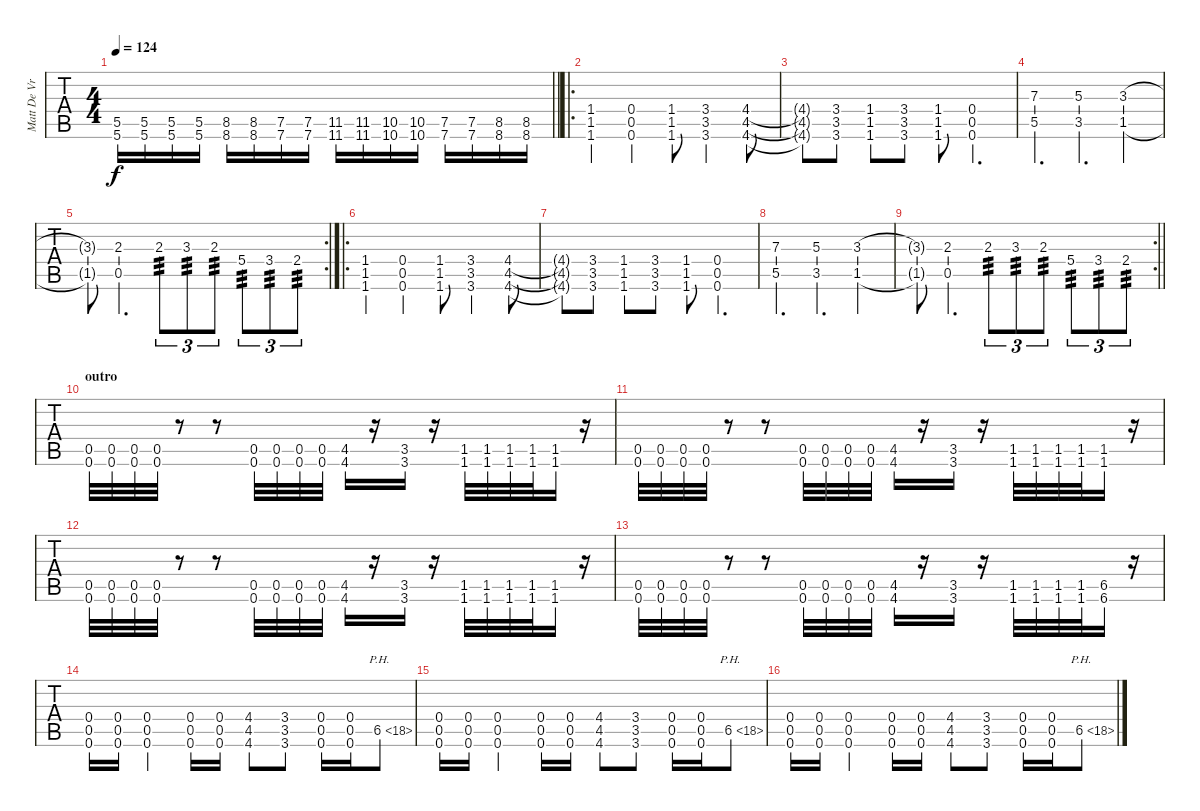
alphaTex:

\track ("Matt De Vries" "Matt De Vr") {instrument overdrivenguitar}
\staff {tabs}
\tuning (Eb4 Bb3 Gb3 Db3 Ab2 Db2) {hide}
\ts (4 4)
\tempo 124
\clef g2
\barLineRight lightlight
\ks c
(5.5 5.6).16{dy f} (5.5 5.6).16 (5.5 5.6).16 (5.5 5.6).16 (8.5 8.6).16 (8.5 8.6).16 (7.5 7.6).16 (7.5 7.6).16 (11.5 11.6).16 (11.5 11.6).16 (10.5 10.6).16 (10.5 10.6).16 (7.5 7.6).16 (7.5 7.6).16 (8.5 8.6).16 (8.5 8.6).16 |
\ro
(1.4 1.5 1.6).4 (0.4 0.5 0.6).4 (1.4 1.5 1.6).8 (3.4 3.5 3.6).4 (4.4 4.5 4.6).8 |
(4.4{t} 4.5{t} 4.6{t}).8 (3.4 3.5 3.6).8 (1.4 1.5 1.6).8 (3.4 3.5 3.6).8 (1.4 1.5 1.6).8 (0.4 0.5 0.6).4{d} |
(7.3 5.5).4{d} (5.3 3.5).4{d} (3.3 1.5).4 |
\rc 2
(3.3{t} 1.5{t}).8 (2.3 0.5).4{d} 2.3.8{tu (3 2) tp 3} 3.3.8{tu (3 2) tp 3} 2.3.8{tu (3 2) tp 3} 5.4.8{tu (3 2) tp 3} 3.4.8{tu (3 2) tp 3} 2.4.8{tu (3 2) tp 3} |
\ro
(1.4 1.5 1.6).4 (0.4 0.5 0.6).4 (1.4 1.5 1.6).8 (3.4 3.5 3.6).4 (4.4 4.5 4.6).8 |
(4.4{t} 4.5{t} 4.6{t}).8 (3.4 3.5 3.6).8 (1.4 1.5 1.6).8 (3.4 3.5 3.6).8 (1.4 1.5 1.6).8 (0.4 0.5 0.6).4{d} |
(7.3 5.5).4{d} (5.3 3.5).4{d} (3.3 1.5).4 |
\rc 2
\barLineRight lightlight
(3.3{t} 1.5{t}).8 (2.3 0.5).4{d} 2.3.8{tu (3 2) tp 3} 3.3.8{tu (3 2) tp 3} 2.3.8{tu (3 2) tp 3} 5.4.8{tu (3 2) tp 3} 3.4.8{tu (3 2) tp 3} 2.4.8{tu (3 2) tp 3} |
\section ("" "outro")
(0.5 0.6).32 (0.5 0.6).32 (0.5 0.6).32 (0.5 0.6).32 r.8 r.8 (0.5 0.6).32 (0.5 0.6).32 (0.5 0.6).32 (0.5 0.6).32 (4.5 4.6).16 r.16 (3.5 3.6).16 r.16 (1.5 1.6).32 (1.5 1.6).32 (1.5 1.6).32 (1.5 1.6).32 (1.5 1.6).16 r.16 |
(0.5 0.6).32 (0.5 0.6).32 (0.5 0.6).32 (0.5 0.6).32 r.8 r.8 (0.5 0.6).32 (0.5 0.6).32 (0.5 0.6).32 (0.5 0.6).32 (4.5 4.6).16 r.16 (3.5 3.6).16 r.16 (1.5 1.6).32 (1.5 1.6).32 (1.5 1.6).32 (1.5 1.6).32 (1.5 1.6).16 r.16 |
(0.5 0.6).32 (0.5 0.6).32 (0.5 0.6).32 (0.5 0.6).32 r.8 r.8 (0.5 0.6).32 (0.5 0.6).32 (0.5 0.6).32 (0.5 0.6).32 (4.5 4.6).16 r.16 (3.5 3.6).16 r.16 (1.5 1.6).32 (1.5 1.6).32 (1.5 1.6).32 (1.5 1.6).32 (1.5 1.6).16 r.16 |
(0.5 0.6).32 (0.5 0.6).32 (0.5 0.6).32 (0.5 0.6).32 r.8 r.8 (0.5 0.6).32 (0.5 0.6).32 (0.5 0.6).32 (0.5 0.6).32 (4.5 4.6).16 r.16 (3.5 3.6).16 r.16 (1.5 1.6).32 (1.5 1.6).32 (1.5 1.6).32 (1.5 1.6).32 (6.5 6.6).16 r.16 |
(0.4 0.5 0.6).16 (0.4 0.5 0.6).16 (0.4 0.5 0.6).4 (0.4 0.5 0.6).16 (0.4 0.5 0.6).16 (4.4 4.5 4.6).8 (3.4 3.5 3.6).8 (0.4 0.5 0.6).16 (0.4 0.5 0.6).16 6.5{ph 12}.8 |
(0.4 0.5 0.6).16 (0.4 0.5 0.6).16 (0.4 0.5 0.6).4 (0.4 0.5 0.6).16 (0.4 0.5 0.6).16 (4.4 4.5 4.6).8 (3.4 3.5 3.6).8 (0.4 0.5 0.6).16 (0.4 0.5 0.6).16 6.5{ph 12}.8 |
(0.4 0.5 0.6).16 (0.4 0.5 0.6).16 (0.4 0.5 0.6).4 (0.4 0.5 0.6).16 (0.4 0.5 0.6).16 (4.4 4.5 4.6).8 (3.4 3.5 3.6).8 (0.4 0.5 0.6).16 (0.4 0.5 0.6).16 6.5{ph 12}.8
